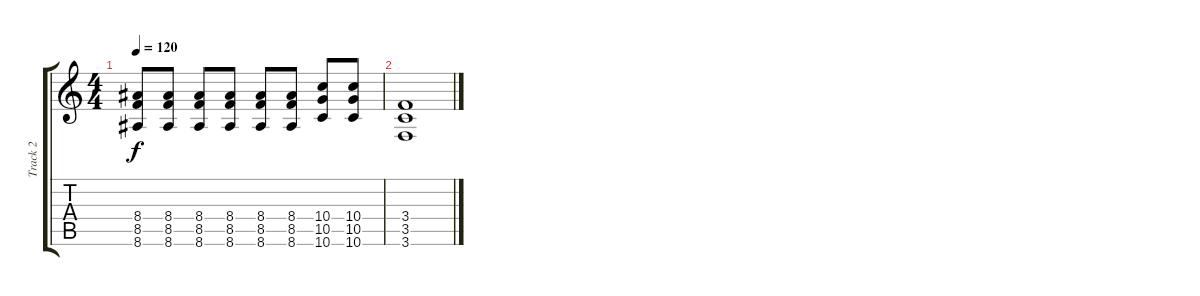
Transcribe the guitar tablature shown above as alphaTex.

\track ("Track 2" "Track 2") {instrument distortionguitar}
\staff {score tabs}
\tuning (E4 B3 G3 D3 A2 D2) {hide}
\ts (4 4)
\tempo 120
\clef g2
\ks c
(8.4 8.5 8.6).8{dy f} (8.4 8.5 8.6).8 (8.4 8.5 8.6).8 (8.4 8.5 8.6).8 (8.4 8.5 8.6).8 (8.4 8.5 8.6).8 (10.4 10.5 10.6).8 (10.4 10.5 10.6).8 |
(3.4 3.5 3.6).1
